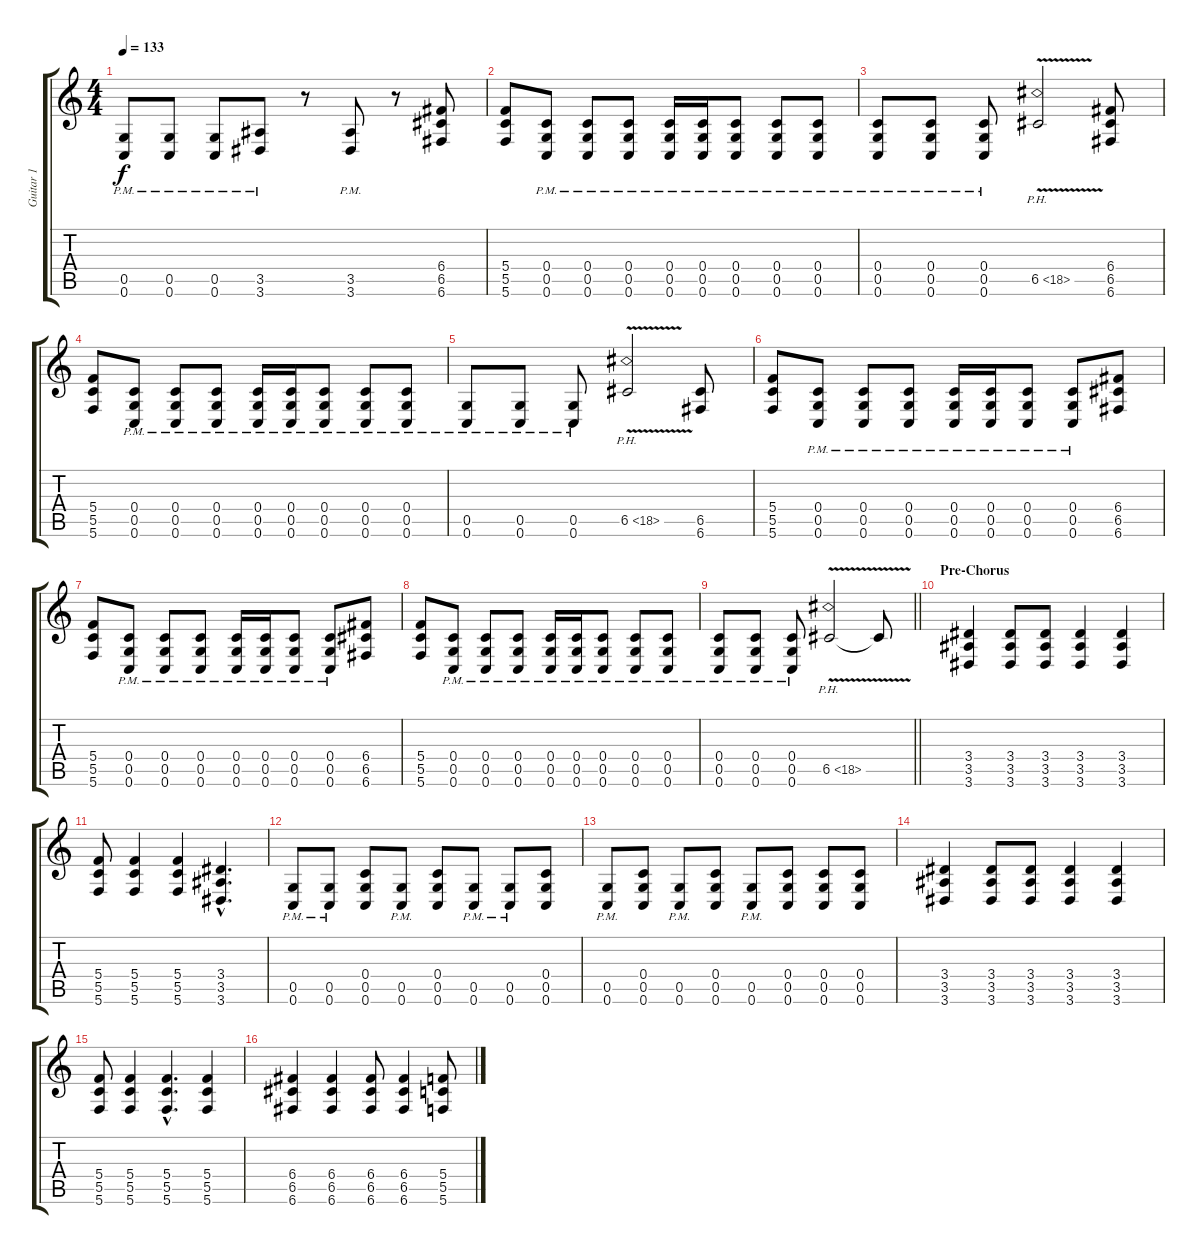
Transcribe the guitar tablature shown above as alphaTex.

\track ("Guitar 1" "Guitar 1") {instrument distortionguitar}
\staff {score tabs}
\tuning (D4 A3 F3 C3 G2 C2) {hide}
\ts (4 4)
\tempo 133
\clef g2
\ks c
(0.5{pm} 0.6{pm}).8{dy f} (0.5{pm} 0.6{pm}).8 (0.5{pm} 0.6{pm}).8 (3.5{pm} 3.6{pm}).8 r.8 (3.5{pm} 3.6{pm}).8 r.8 (6.4 6.5 6.6).8 |
(5.4 5.5 5.6).8 (0.4{pm} 0.5{pm} 0.6{pm}).8 (0.4{pm} 0.5{pm} 0.6{pm}).8 (0.4{pm} 0.5{pm} 0.6{pm}).8 (0.4{pm} 0.5{pm} 0.6{pm}).16 (0.4{pm} 0.5{pm} 0.6{pm}).16 (0.4{pm} 0.5{pm} 0.6{pm}).8 (0.4{pm} 0.5{pm} 0.6{pm}).8 (0.4{pm} 0.5{pm} 0.6{pm}).8 |
(0.4{pm} 0.5{pm} 0.6{pm}).8 (0.4{pm} 0.5{pm} 0.6{pm}).8 (0.4{pm} 0.5{pm} 0.6{pm}).8 6.5{ph 12 v}.2 (6.4 6.5 6.6).8 |
(5.4 5.5 5.6).8 (0.4{pm} 0.5{pm} 0.6{pm}).8 (0.4{pm} 0.5{pm} 0.6{pm}).8 (0.4{pm} 0.5{pm} 0.6{pm}).8 (0.4{pm} 0.5{pm} 0.6{pm}).16 (0.4{pm} 0.5{pm} 0.6{pm}).16 (0.4{pm} 0.5{pm} 0.6{pm}).8 (0.4{pm} 0.5{pm} 0.6{pm}).8 (0.4{pm} 0.5{pm} 0.6{pm}).8 |
(0.5{pm} 0.6{pm}).8 (0.5{pm} 0.6{pm}).8 (0.5{pm} 0.6{pm}).8 6.5{ph 12 v}.2 (6.5 6.6).8 |
(5.4 5.5 5.6).8 (0.4{pm} 0.5{pm} 0.6{pm}).8 (0.4{pm} 0.5{pm} 0.6{pm}).8 (0.4{pm} 0.5{pm} 0.6{pm}).8 (0.4{pm} 0.5{pm} 0.6{pm}).16 (0.4{pm} 0.5{pm} 0.6{pm}).16 (0.4{pm} 0.5{pm} 0.6{pm}).8 (0.4{pm} 0.5{pm} 0.6{pm}).8 (6.4 6.5 6.6).8 |
(5.4 5.5 5.6).8 (0.4{pm} 0.5{pm} 0.6{pm}).8 (0.4{pm} 0.5{pm} 0.6{pm}).8 (0.4{pm} 0.5{pm} 0.6{pm}).8 (0.4{pm} 0.5{pm} 0.6{pm}).16 (0.4{pm} 0.5{pm} 0.6{pm}).16 (0.4{pm} 0.5{pm} 0.6{pm}).8 (0.4{pm} 0.5{pm} 0.6{pm}).8 (6.4 6.5 6.6).8 |
(5.4 5.5 5.6).8 (0.4{pm} 0.5{pm} 0.6{pm}).8 (0.4{pm} 0.5{pm} 0.6{pm}).8 (0.4{pm} 0.5{pm} 0.6{pm}).8 (0.4{pm} 0.5{pm} 0.6{pm}).16 (0.4{pm} 0.5{pm} 0.6{pm}).16 (0.4{pm} 0.5{pm} 0.6{pm}).8 (0.4{pm} 0.5{pm} 0.6{pm}).8 (0.4{pm} 0.5{pm} 0.6{pm}).8 |
\barLineRight lightlight
(0.4{pm} 0.5{pm} 0.6{pm}).8 (0.4{pm} 0.5{pm} 0.6{pm}).8 (0.4{pm} 0.5{pm} 0.6{pm}).8 6.5{ph 12 v}.2 6.5{t}.8 |
\section ("" "Pre-Chorus")
(3.4 3.5 3.6).4 (3.4 3.5 3.6).8 (3.4 3.5 3.6).8 (3.4 3.5 3.6).4 (3.4 3.5 3.6).4 |
(5.4 5.5 5.6).8 (5.4 5.5 5.6).4 (5.4 5.5 5.6).4 (3.4{hac} 3.5{hac} 3.6{hac}).4{d} |
(0.5{pm} 0.6{pm}).8 (0.5{pm} 0.6{pm}).8 (0.4 0.5 0.6).8 (0.5{pm} 0.6{pm}).8 (0.4 0.5 0.6).8 (0.5{pm} 0.6{pm}).8 (0.5{pm} 0.6{pm}).8 (0.4 0.5 0.6).8 |
(0.5{pm} 0.6{pm}).8 (0.4 0.5 0.6).8 (0.5{pm} 0.6{pm}).8 (0.4 0.5 0.6).8 (0.5{pm} 0.6{pm}).8 (0.4 0.5 0.6).8 (0.4 0.5 0.6).8 (0.4 0.5 0.6).8 |
(3.4 3.5 3.6).4 (3.4 3.5 3.6).8 (3.4 3.5 3.6).8 (3.4 3.5 3.6).4 (3.4 3.5 3.6).4 |
(5.4 5.5 5.6).8 (5.4 5.5 5.6).4 (5.4{hac} 5.5{hac} 5.6{hac}).4{d} (5.4 5.5 5.6).4 |
(6.4 6.5 6.6).4 (6.4 6.5 6.6).4 (6.4 6.5 6.6).8 (6.4 6.5 6.6).4 (5.4 5.5 5.6).8
